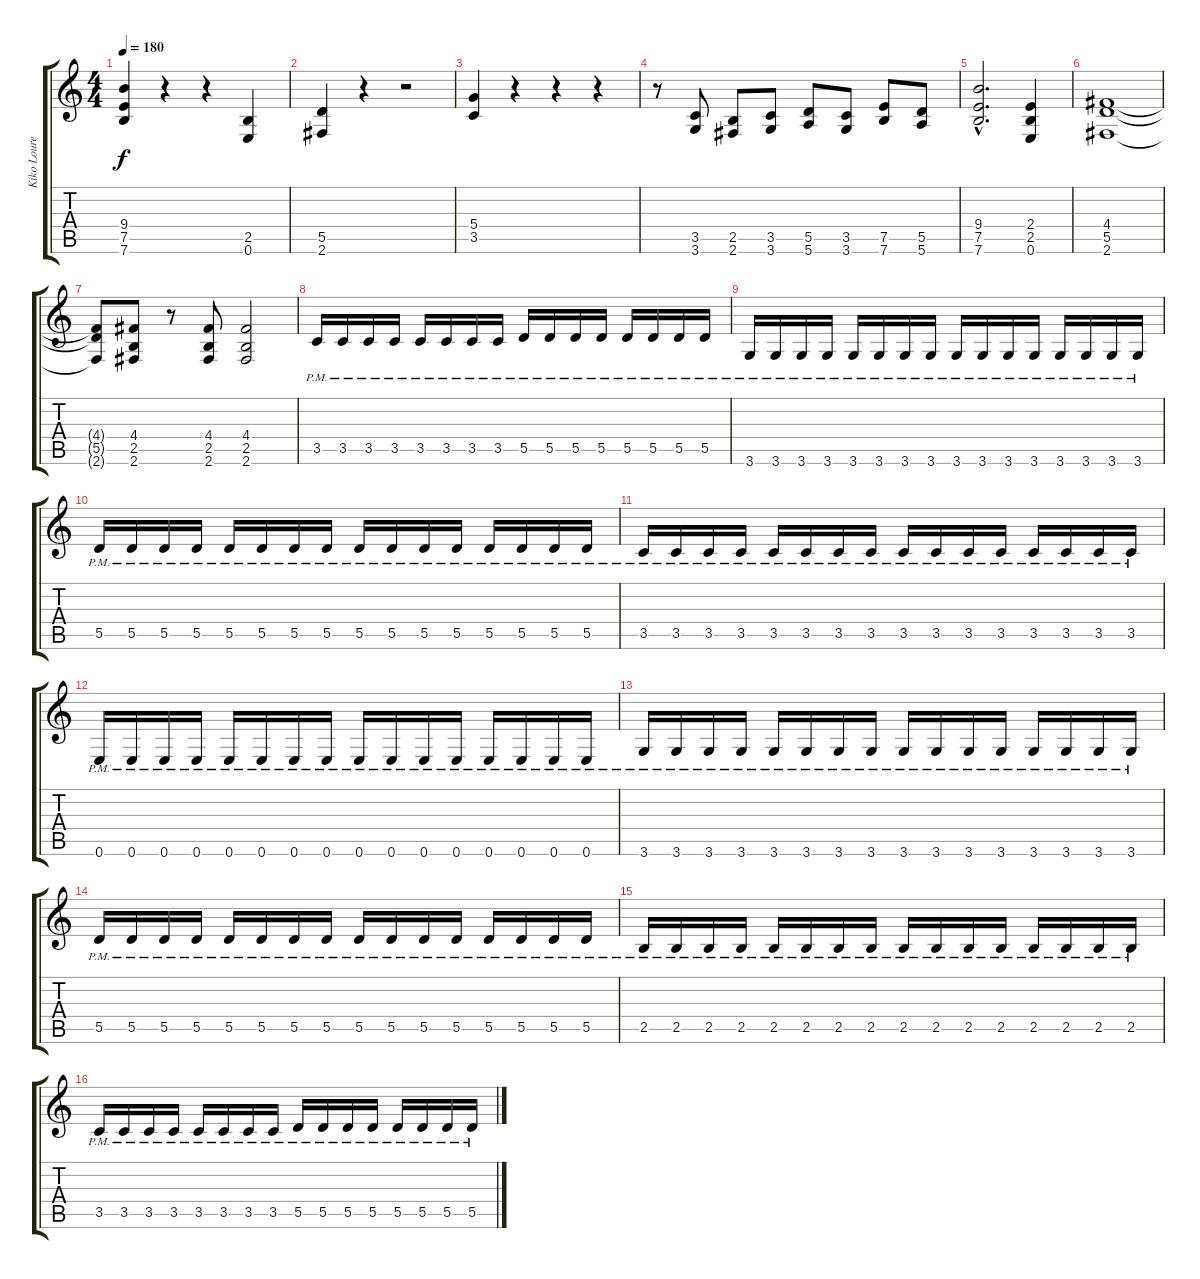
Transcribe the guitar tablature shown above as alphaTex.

\track ("Kiko Loureiro" "Kiko Loure") {instrument distortionguitar}
\staff {score tabs}
\tuning (E4 B3 G3 D3 A2 E2) {hide}
\ts (4 4)
\tempo 180
\clef g2
\ks c
(9.4 7.5 7.6).4{dy f} r.4 r.4 (2.5 0.6).4 |
(5.5 2.6).4 r.4 r.2 |
(5.4 3.5).4 r.4 r.4 r.4 |
r.8 (3.5 3.6).8 (2.5 2.6).8 (3.5 3.6).8 (5.5 5.6).8 (3.5 3.6).8 (7.5 7.6).8 (5.5 5.6).8 |
(9.4{hac} 7.5{hac} 7.6{hac}).2{d} (2.4 2.5 0.6).4 |
(4.4 5.5 2.6).1 |
(4.4{t} 5.5{t} 2.6{t}).8 (4.4 2.5 2.6).8 r.8 (4.4 2.5 2.6).8 (4.4 2.5 2.6).2 |
3.5{pm}.16 3.5{pm}.16 3.5{pm}.16 3.5{pm}.16 3.5{pm}.16 3.5{pm}.16 3.5{pm}.16 3.5{pm}.16 5.5{pm}.16 5.5{pm}.16 5.5{pm}.16 5.5{pm}.16 5.5{pm}.16 5.5{pm}.16 5.5{pm}.16 5.5{pm}.16 |
3.6{pm}.16 3.6{pm}.16 3.6{pm}.16 3.6{pm}.16 3.6{pm}.16 3.6{pm}.16 3.6{pm}.16 3.6{pm}.16 3.6{pm}.16 3.6{pm}.16 3.6{pm}.16 3.6{pm}.16 3.6{pm}.16 3.6{pm}.16 3.6{pm}.16 3.6{pm}.16 |
5.5{pm}.16 5.5{pm}.16 5.5{pm}.16 5.5{pm}.16 5.5{pm}.16 5.5{pm}.16 5.5{pm}.16 5.5{pm}.16 5.5{pm}.16 5.5{pm}.16 5.5{pm}.16 5.5{pm}.16 5.5{pm}.16 5.5{pm}.16 5.5{pm}.16 5.5{pm}.16 |
3.5{pm}.16 3.5{pm}.16 3.5{pm}.16 3.5{pm}.16 3.5{pm}.16 3.5{pm}.16 3.5{pm}.16 3.5{pm}.16 3.5{pm}.16 3.5{pm}.16 3.5{pm}.16 3.5{pm}.16 3.5{pm}.16 3.5{pm}.16 3.5{pm}.16 3.5{pm}.16 |
0.6{pm}.16 0.6{pm}.16 0.6{pm}.16 0.6{pm}.16 0.6{pm}.16 0.6{pm}.16 0.6{pm}.16 0.6{pm}.16 0.6{pm}.16 0.6{pm}.16 0.6{pm}.16 0.6{pm}.16 0.6{pm}.16 0.6{pm}.16 0.6{pm}.16 0.6{pm}.16 |
3.6{pm}.16 3.6{pm}.16 3.6{pm}.16 3.6{pm}.16 3.6{pm}.16 3.6{pm}.16 3.6{pm}.16 3.6{pm}.16 3.6{pm}.16 3.6{pm}.16 3.6{pm}.16 3.6{pm}.16 3.6{pm}.16 3.6{pm}.16 3.6{pm}.16 3.6{pm}.16 |
5.5{pm}.16 5.5{pm}.16 5.5{pm}.16 5.5{pm}.16 5.5{pm}.16 5.5{pm}.16 5.5{pm}.16 5.5{pm}.16 5.5{pm}.16 5.5{pm}.16 5.5{pm}.16 5.5{pm}.16 5.5{pm}.16 5.5{pm}.16 5.5{pm}.16 5.5{pm}.16 |
2.5{pm}.16 2.5{pm}.16 2.5{pm}.16 2.5{pm}.16 2.5{pm}.16 2.5{pm}.16 2.5{pm}.16 2.5{pm}.16 2.5{pm}.16 2.5{pm}.16 2.5{pm}.16 2.5{pm}.16 2.5{pm}.16 2.5{pm}.16 2.5{pm}.16 2.5{pm}.16 |
3.5{pm}.16 3.5{pm}.16 3.5{pm}.16 3.5{pm}.16 3.5{pm}.16 3.5{pm}.16 3.5{pm}.16 3.5{pm}.16 5.5{pm}.16 5.5{pm}.16 5.5{pm}.16 5.5{pm}.16 5.5{pm}.16 5.5{pm}.16 5.5{pm}.16 5.5{pm}.16
